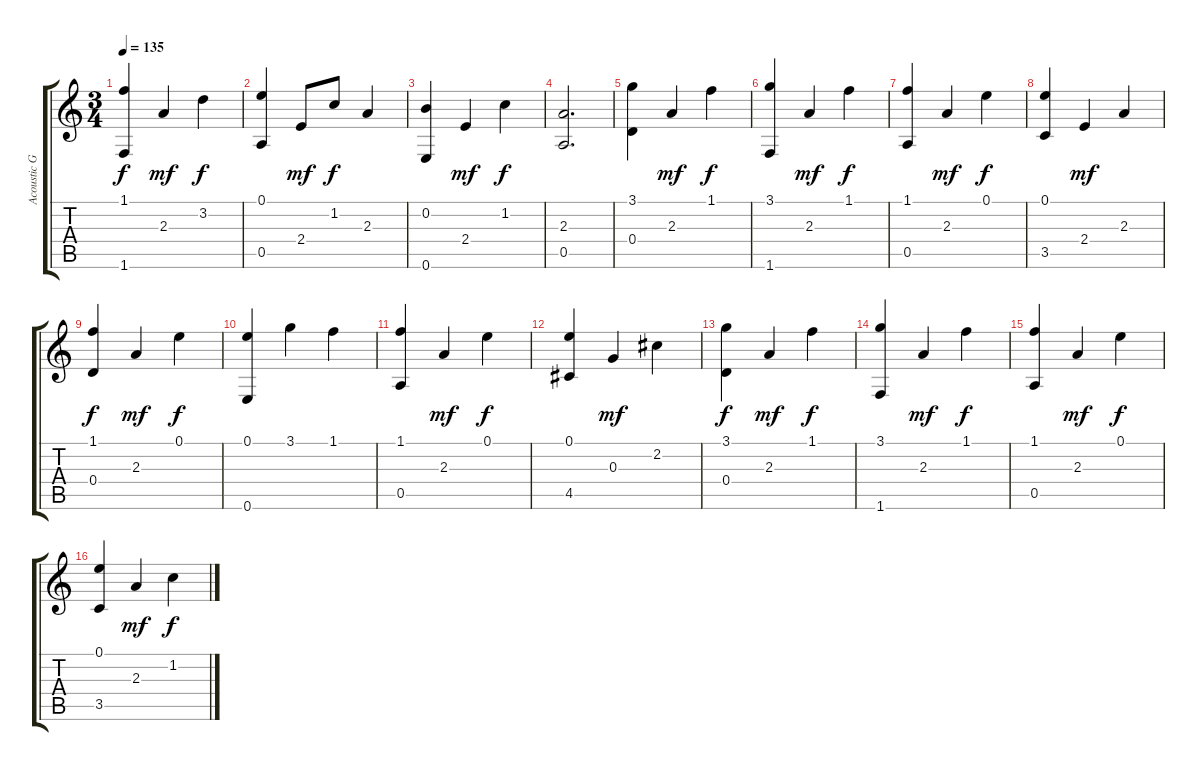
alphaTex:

\track ("Acoustic Guitar" "Acoustic G") {instrument acousticguitarnylon}
\staff {score tabs}
\tuning (E4 B3 G3 D3 A2 E2) {hide}
\ts (3 4)
\tempo 135
\clef g2
\ks c
(1.1 1.6).4{dy f} 2.3.4{dy mf} 3.2.4{dy f} |
(0.1 0.5).4 2.4.8{dy mf} 1.2.8{dy f} 2.3.4 |
(0.2 0.6).4 2.4.4{dy mf} 1.2.4{dy f} |
(2.3 0.5).2{d} |
(3.1 0.4).4 2.3.4{dy mf} 1.1.4{dy f} |
(3.1 1.6).4 2.3.4{dy mf} 1.1.4{dy f} |
(1.1 0.5).4 2.3.4{dy mf} 0.1.4{dy f} |
(0.1 3.5).4 2.4.4{dy mf} 2.3.4 |
(1.1 0.4).4{dy f} 2.3.4{dy mf} 0.1.4{dy f} |
(0.1 0.6).4 3.1.4 1.1.4 |
(1.1 0.5).4 2.3.4{dy mf} 0.1.4{dy f} |
(0.1 4.5).4 0.3.4{dy mf} 2.2.4 |
(3.1 0.4).4{dy f} 2.3.4{dy mf} 1.1.4{dy f} |
(3.1 1.6).4 2.3.4{dy mf} 1.1.4{dy f} |
(1.1 0.5).4 2.3.4{dy mf} 0.1.4{dy f} |
(0.1 3.5).4 2.3.4{dy mf} 1.2.4{dy f}
